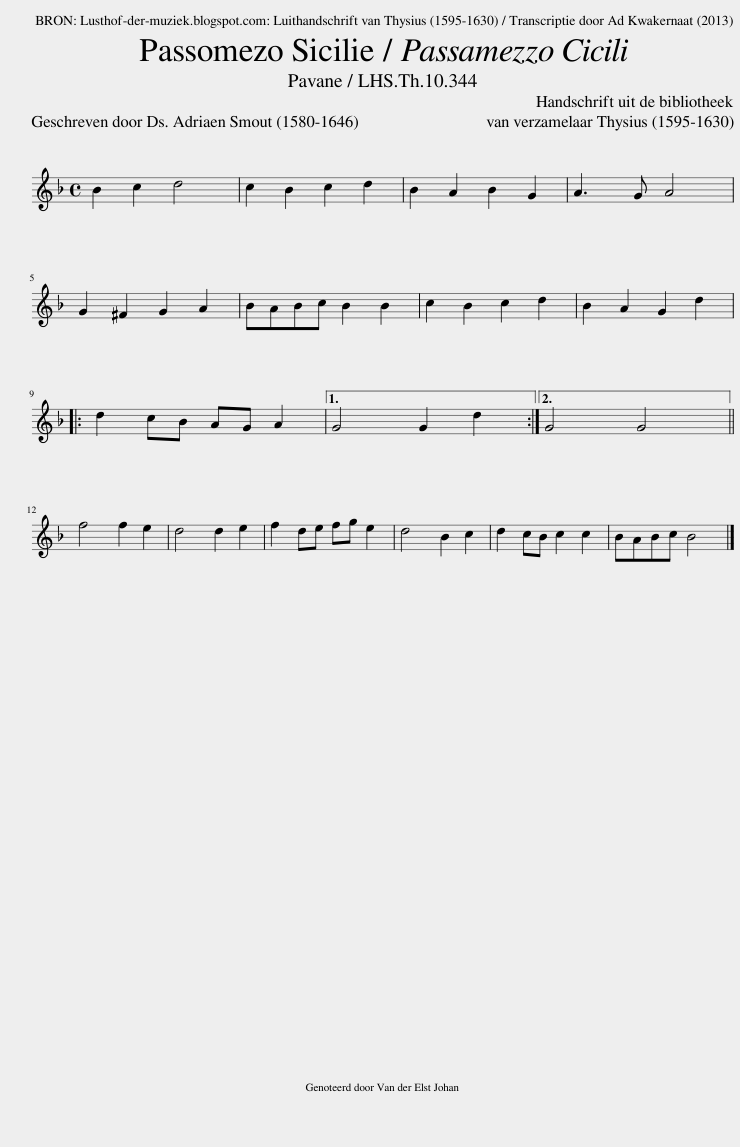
X:1
L:1/8
Q:1/4=114
M:4/4
I:linebreak $
K:F
V:1 treble
V:1
 B2 c2 d4 | c2 B2 c2 d2 | B2 A2 B2 G2 | A3 G A4 |$ G2 ^F2 G2 A2 | %5
 BABc B2 B2 | c2 B2 c2 d2 | B2 A2 G2 d2 |:$ d2 cB AG A2 |1 G4 G2 d2 :|2 %10
 G4 G4 ||$ f4 f2 e2 | d4 d2 e2 | f2 de fg e2 | d4 B2 c2 | %15
 d2 cB c2 c2 | BABc B4 |] %17
